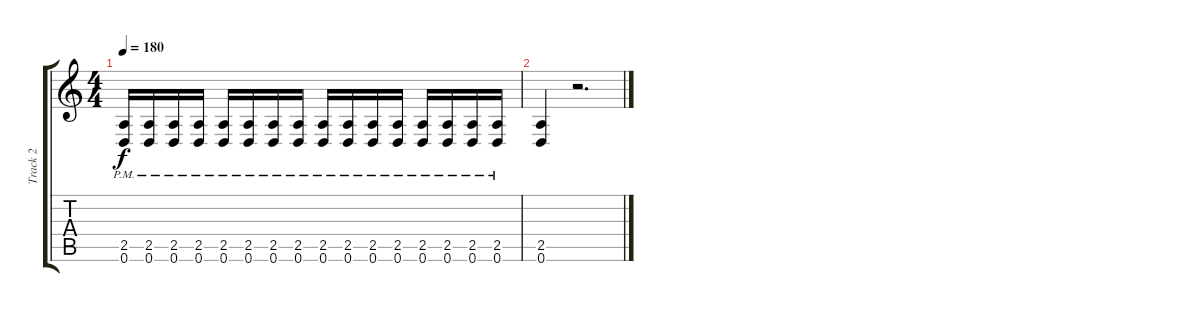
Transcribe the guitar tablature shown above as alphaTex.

\track ("Track 2" "Track 2") {instrument overdrivenguitar}
\staff {score tabs}
\tuning (D4 A3 F3 C3 G2 D2) {hide}
\ts (4 4)
\tempo 180
\clef g2
\ks c
(2.5{pm} 0.6{pm}).16{dy f} (2.5{pm} 0.6{pm}).16 (2.5{pm} 0.6{pm}).16 (2.5{pm} 0.6{pm}).16 (2.5{pm} 0.6{pm}).16 (2.5{pm} 0.6{pm}).16 (2.5{pm} 0.6{pm}).16 (2.5{pm} 0.6{pm}).16 (2.5{pm} 0.6{pm}).16 (2.5{pm} 0.6{pm}).16 (2.5{pm} 0.6{pm}).16 (2.5{pm} 0.6{pm}).16 (2.5{pm} 0.6{pm}).16 (2.5{pm} 0.6{pm}).16 (2.5{pm} 0.6{pm}).16 (2.5{pm} 0.6{pm}).16 |
(2.5 0.6).4 r.2{d}
